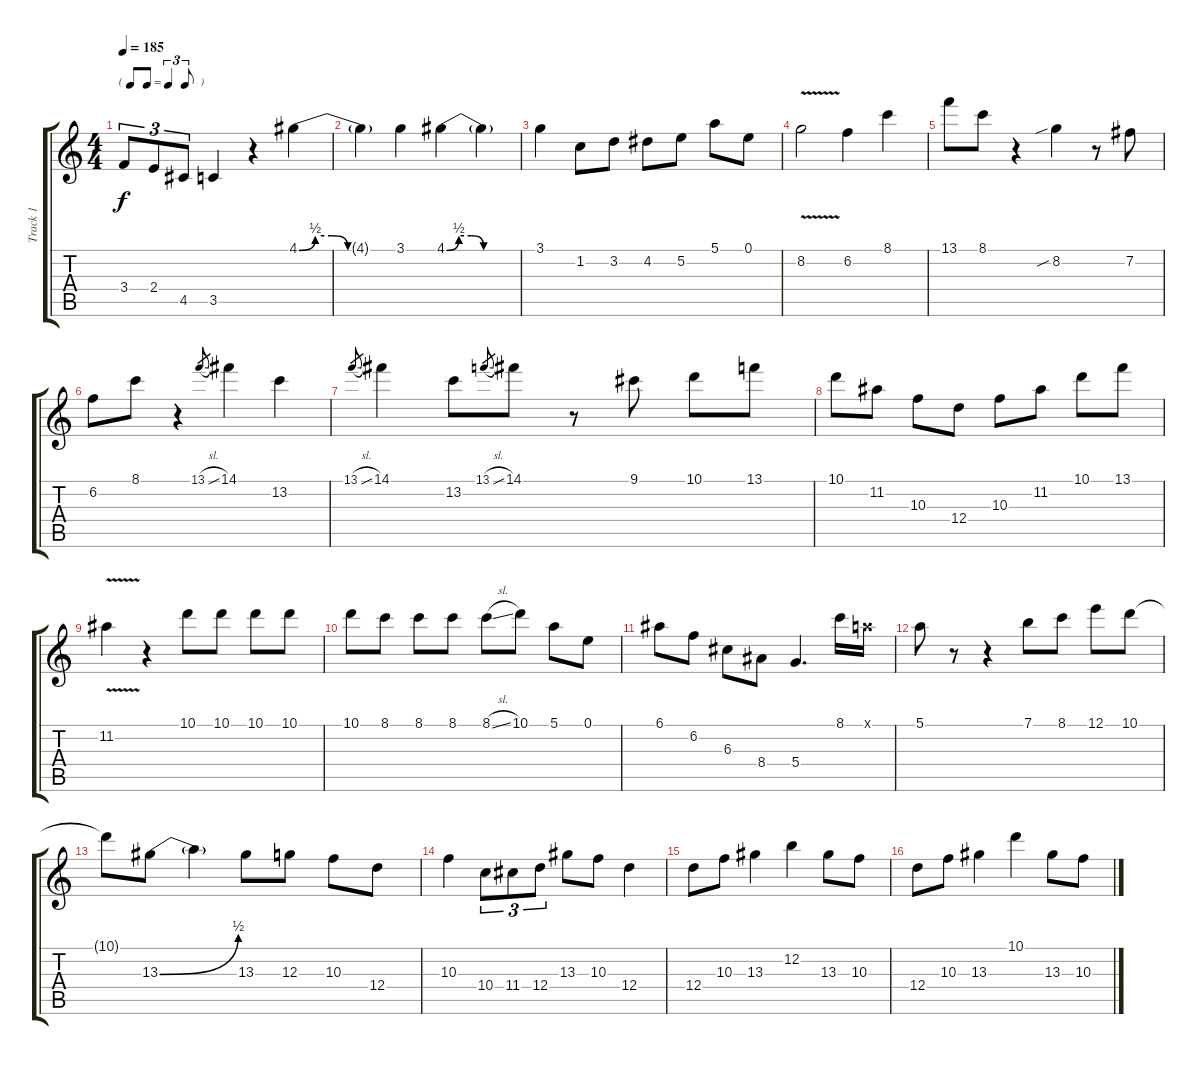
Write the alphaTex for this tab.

\track ("Track 1" "Track 1") {instrument acousticguitarsteel}
\staff {score tabs}
\tuning (E4 B3 G3 D3 A2 E2) {hide}
\ts (4 4)
\tf triplet8th
\tempo 185
\clef g2
\ks c
3.4.8{tu (3 2) dy f} 2.4.8{tu (3 2)} 4.5.8{tu (3 2)} 3.5.4 r.4 4.1{be (custom 0 0 10 2 20 2 30 0 60 0)}.4 |
4.1{t}.4 3.1.4 4.1{be (custom 0 0 10 2 20 2 30 0 60 0)}.4 4.1{t}.4 |
3.1.4 1.2.8 3.2.8 4.2.8 5.2.8 5.1.8 0.1.8 |
8.2{v}.2 6.2.4 8.1.4 |
13.1.8 8.1.8 r.4 8.2{sib}.4 r.8 7.2.8 |
6.2.8 8.1.8 r.4 13.1{sl}.8{gr} 14.1.4 13.2.4 |
13.1{sl}.8{gr} 14.1.4 13.2.8 13.1{sl}.8{gr} 14.1.8 r.8 9.1.8 10.1.8 13.1.8 |
10.1.8 11.2.8 10.3.8 12.4.8 10.3.8 11.2.8 10.1.8 13.1.8 |
11.2{v}.4 r.4 10.1.8 10.1.8 10.1.8 10.1.8 |
10.1.8 8.1.8 8.1.8 8.1.8 8.1{sl}.8 10.1.8 5.1.8 0.1.8 |
6.1.8 6.2.8 6.3.8 8.4.8 5.4.4{d} 8.1.16 5.1{x}.16 |
5.1.8 r.8 r.4 7.1.8 8.1.8 12.1.8 10.1.8 |
10.1{t}.8 13.3{be (bend 0 0 60 2)}.8 13.3{t}.4 13.3.8 12.3.8 10.3.8 12.4.8 |
10.3.4 10.4.8{tu (3 2)} 11.4.8{tu (3 2)} 12.4.8{tu (3 2)} 13.3.8 10.3.8 12.4.4 |
12.4.8 10.3.8 13.3.4 12.2.4 13.3.8 10.3.8 |
12.4.8 10.3.8 13.3.4 10.1.4 13.3.8 10.3.8
